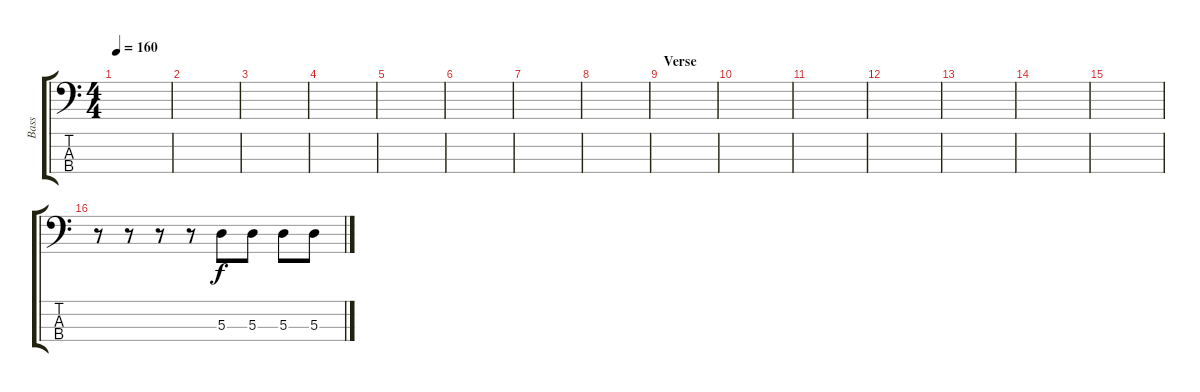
\track ("Bass" "Bass") {instrument electricbassfinger}
\staff {score tabs}
\tuning (G2 D2 A1 E1) {hide}
\ts (4 4)
\tempo 160
\clef f4
\ks c
|
|
|
|
|
|
|
|
\section ("" "Verse")
|
|
|
|
|
|
|
r.8 r.8 r.8 r.8 5.3.8 5.3.8 5.3.8 5.3.8
